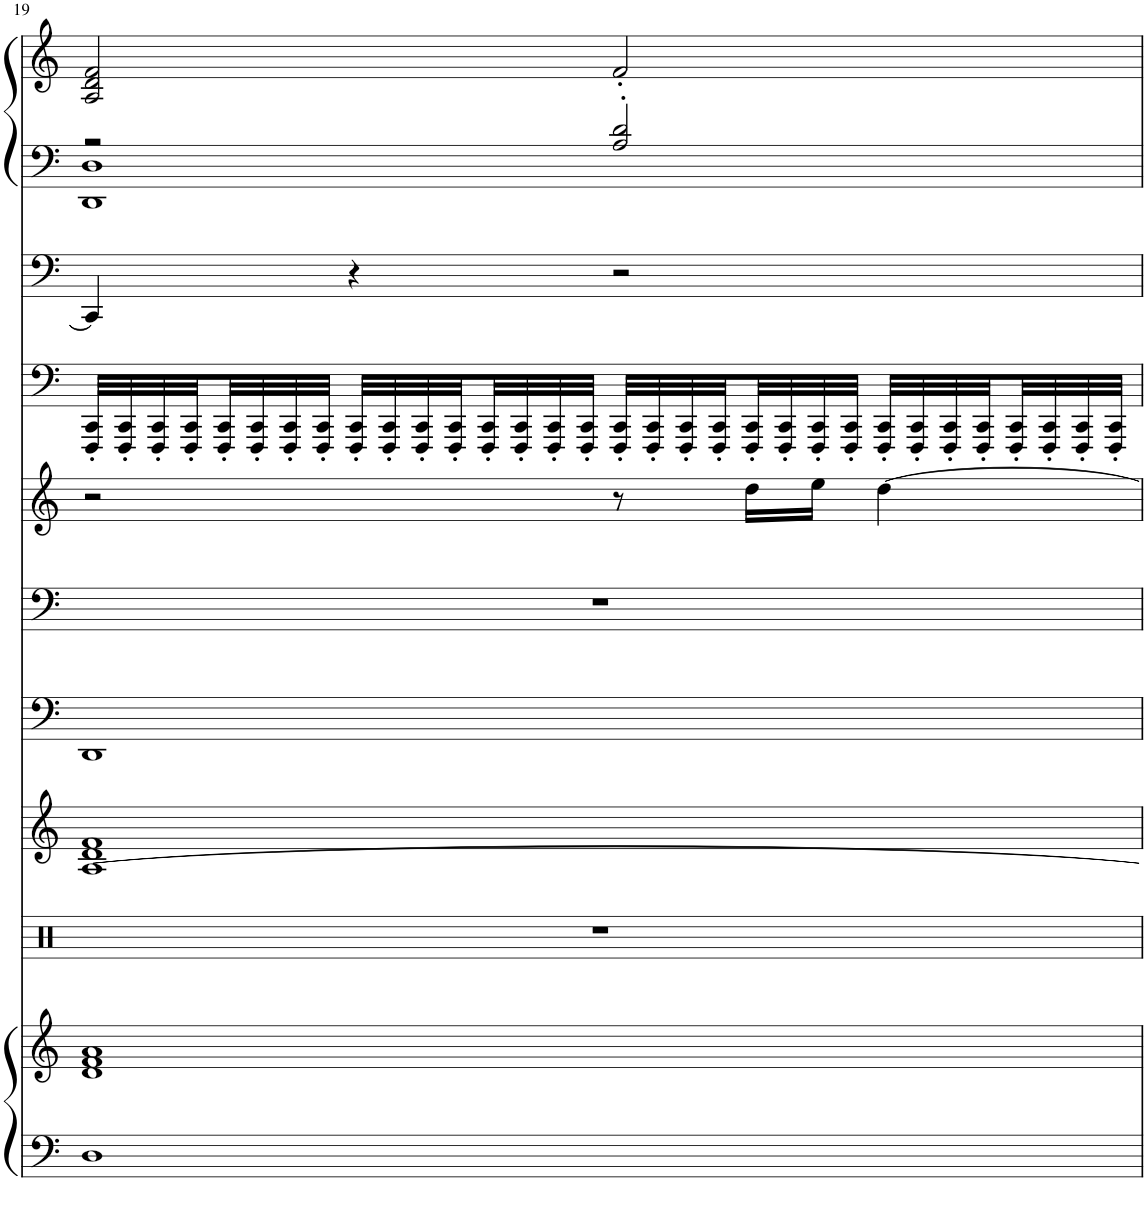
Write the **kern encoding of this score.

**kern	**kern	**kern	**kern	**kern	**kern	**kern	**kern	**kern	**kern	**kern
*part9	*part9	*part8	*part7	*part6	*part5	*part4	*part3	*part2	*part1	*part1
*staff11	*staff10	*staff9	*staff8	*staff7	*staff6	*staff5	*staff4	*staff3	*staff2	*staff1
*I"Bright Piano	*	*I"Percussion	*I"Warm Pad	*I"Syn.Strings 1	*I"Synth Voice	*I"Tenor Sax	*I"Saw Wave	*I"Fretless Bass	*I"Grand Piano, Stay	*
*I'Pno	*	*I'Perc	*	*I'Str	*I'V	*I'T Sax	*	*	*I'Pno	*
!!LO:PB:g=z
*clefF4	*clefG2	*clefX	*clefG2	*clefF4	*clefF4	*clefG2	*clefF4	*clefF4	*clefF4	*clefG2
*	*	*	*	*	*	*Trd8c14	*	*	*	*
*k[]	*k[]	*k[]	*k[]	*k[]	*k[]	*k[]	*k[]	*k[]	*k[]	*k[]
*M4/4	*M4/4	*M4/4	*M4/4	*M4/4	*M4/4	*M4/4	*M4/4	*M4/4	*M4/4	*M4/4
=19	=19	=19	=19	=19	=19	=19	=19	=19	=19	=19
*	*	*	*^	*	*	*	*	*	*^	*
1D	1d 1f 1a	1r	1d 1f	[1A	1DD	1r	2r	32FFF/' 32CC/'LLL	4CC/]	2r	1DD 1D	2A/ 2d/ 2f/
.	.	.	.	.	.	.	.	32FFF/' 32CC/'	.	.	.	.
.	.	.	.	.	.	.	.	32FFF/' 32CC/'	.	.	.	.
.	.	.	.	.	.	.	.	32FFF/' 32CC/'	.	.	.	.
.	.	.	.	.	.	.	.	32FFF/' 32CC/'	.	.	.	.
.	.	.	.	.	.	.	.	32FFF/' 32CC/'	.	.	.	.
.	.	.	.	.	.	.	.	32FFF/' 32CC/'	.	.	.	.
.	.	.	.	.	.	.	.	32FFF/' 32CC/'JJJ	.	.	.	.
.	.	.	.	.	.	.	.	32FFF/' 32CC/'LLL	4r	.	.	.
.	.	.	.	.	.	.	.	32FFF/' 32CC/'	.	.	.	.
.	.	.	.	.	.	.	.	32FFF/' 32CC/'	.	.	.	.
.	.	.	.	.	.	.	.	32FFF/' 32CC/'	.	.	.	.
.	.	.	.	.	.	.	.	32FFF/' 32CC/'	.	.	.	.
.	.	.	.	.	.	.	.	32FFF/' 32CC/'	.	.	.	.
.	.	.	.	.	.	.	.	32FFF/' 32CC/'	.	.	.	.
.	.	.	.	.	.	.	.	32FFF/' 32CC/'JJJ	.	.	.	.
.	.	.	.	.	.	.	8r	32FFF/' 32CC/'LLL	2r	2A/' 2d/'	.	2f'/
.	.	.	.	.	.	.	.	32FFF/' 32CC/'	.	.	.	.
.	.	.	.	.	.	.	.	32FFF/' 32CC/'	.	.	.	.
.	.	.	.	.	.	.	.	32FFF/' 32CC/'	.	.	.	.
.	.	.	.	.	.	.	16dd\LL	32FFF/' 32CC/'	.	.	.	.
.	.	.	.	.	.	.	.	32FFF/' 32CC/'	.	.	.	.
.	.	.	.	.	.	.	16ee\JJ	32FFF/' 32CC/'	.	.	.	.
.	.	.	.	.	.	.	.	32FFF/' 32CC/'JJJ	.	.	.	.
.	.	.	.	.	.	.	[4dd\	32FFF/' 32CC/'LLL	.	.	.	.
.	.	.	.	.	.	.	.	32FFF/' 32CC/'	.	.	.	.
.	.	.	.	.	.	.	.	32FFF/' 32CC/'	.	.	.	.
.	.	.	.	.	.	.	.	32FFF/' 32CC/'	.	.	.	.
.	.	.	.	.	.	.	.	32FFF/' 32CC/'	.	.	.	.
.	.	.	.	.	.	.	.	32FFF/' 32CC/'	.	.	.	.
.	.	.	.	.	.	.	.	32FFF/' 32CC/'	.	.	.	.
.	.	.	.	.	.	.	.	32FFF/' 32CC/'JJJ	.	.	.	.
*	*	*	*v	*v	*	*	*	*	*	*v	*v	*
=	=	=	=	=	=	=	=	=	=	=
*-	*-	*-	*-	*-	*-	*-	*-	*-	*-	*-
